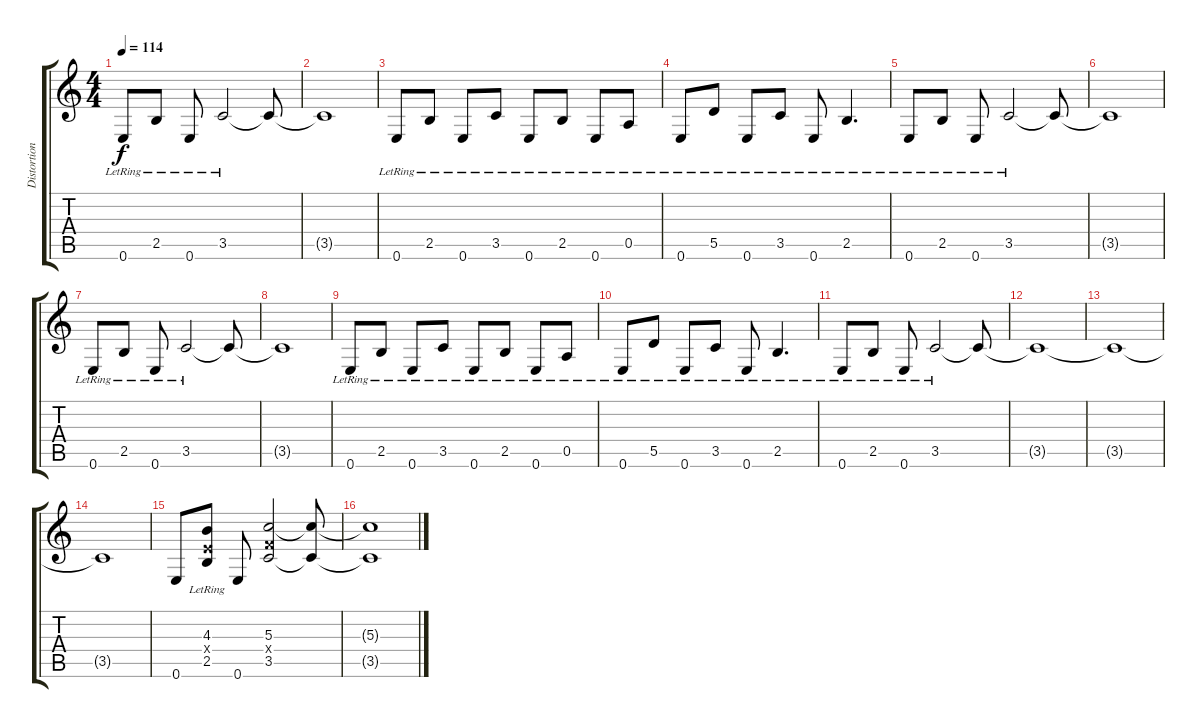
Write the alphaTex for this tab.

\track ("Distortion / Acustic" "Distortion") {instrument overdrivenguitar}
\staff {score tabs}
\tuning (E4 B3 G3 D3 A2 E2) {hide}
\ts (4 4)
\tempo 114
\clef g2
\ks c
0.6{lr}.8{dy f} 2.5{lr}.8 0.6{lr}.8 3.5{lr}.2 3.5{t}.8 |
3.5{t}.1 |
0.6{lr}.8 2.5{lr}.8 0.6{lr}.8 3.5{lr}.8 0.6{lr}.8 2.5{lr}.8 0.6{lr}.8 0.5{lr}.8 |
0.6{lr}.8 5.5{lr}.8 0.6{lr}.8 3.5{lr}.8 0.6{lr}.8 2.5{lr}.4{d} |
0.6{lr}.8 2.5{lr}.8 0.6{lr}.8 3.5{lr}.2 3.5{t}.8 |
3.5{t}.1 |
0.6{lr}.8 2.5{lr}.8 0.6{lr}.8 3.5{lr}.2 3.5{t}.8 |
3.5{t}.1 |
0.6{lr}.8 2.5{lr}.8 0.6{lr}.8 3.5{lr}.8 0.6{lr}.8 2.5{lr}.8 0.6{lr}.8 0.5{lr}.8 |
0.6{lr}.8 5.5{lr}.8 0.6{lr}.8 3.5{lr}.8 0.6{lr}.8 2.5{lr}.4{d} |
0.6{lr}.8 2.5{lr}.8 0.6{lr}.8 3.5{lr}.2 3.5{t}.8 |
3.5{t}.1 |
3.5{t}.1 |
3.5{t}.1 |
0.6.8 (4.3{lr} 2.4{x} 2.5{lr}).8 0.6.8 (5.3 3.4{x} 3.5).2 (5.3{t} 3.5{t}).8 |
(5.3{t} 3.5{t}).1
